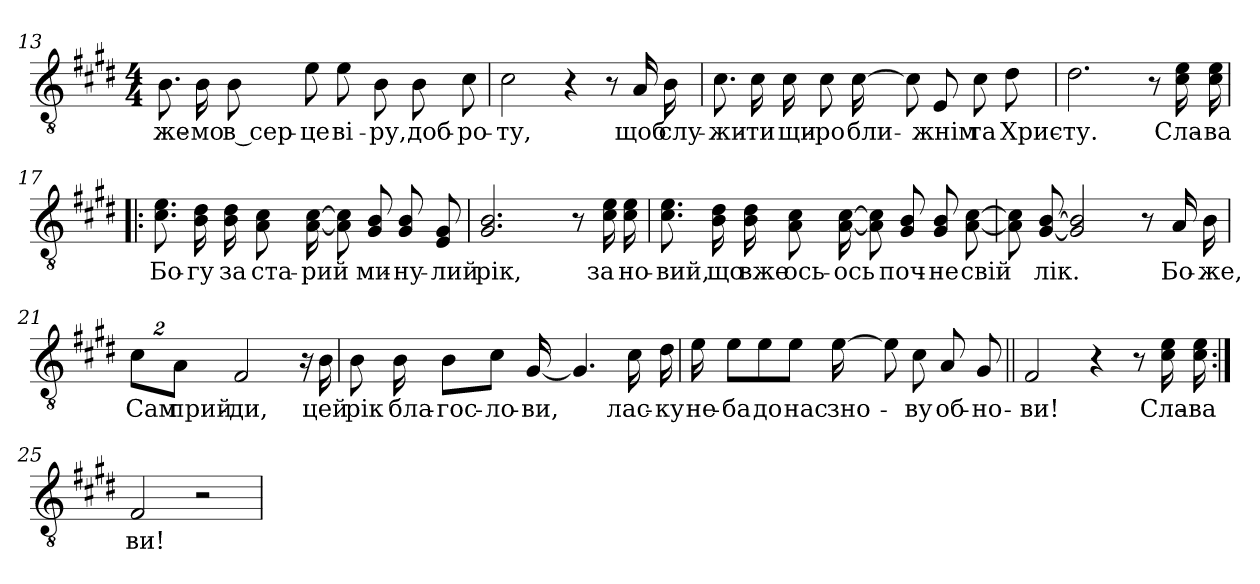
**kern	**text
*part1	*part1
*staff1	*staff1
*clefGv2	*
*k[f#c#g#d#]	*
*E:	*
*M4/4	*
=13	=13
!	!LO:LY:b:color=#000000
8.Bi\	-же-
!	!LO:LY:b:color=#000000
16Bi\	-мо
!	!LO:LY:b:color=#000000
8Bi\	в сер-
!	!LO:LY:b:color=#000000
8ei\	-це
!	!LO:LY:b:color=#000000
8ei\	ві-
!	!LO:LY:b:color=#000000
8Bi\	-ру,
!	!LO:LY:b:color=#000000
8Bi\	доб-
!	!LO:LY:b:color=#000000
8c#i\	-ро-
=14	=14
!	!LO:LY:b:color=#000000
2c#i\	-ту,
4r	.
8r	.
!	!LO:LY:b:color=#000000
16Ai/	щоб
!	!LO:LY:b:color=#000000
16Bi\	слу-
!!LO:LB:g=z
=15	=15
!	!LO:LY:b:color=#000000
8.c#i\	-жи-
!	!LO:LY:b:color=#000000
16c#i\	-ти
!	!LO:LY:b:color=#000000
16c#i\	щи-
!	!LO:LY:b:color=#000000
8c#i\	-ро
!	!LO:LY:b:color=#000000
[>16c#i\	бли-
8c#i\]	.
!	!LO:LY:b:color=#000000
8Ei/	-жнім
!	!LO:LY:b:color=#000000
8c#i\	та
!	!LO:LY:b:color=#000000
8d#i\	Хрис-
=16	=16
!	!LO:LY:b:color=#000000
2.d#i\	-ту.
8r	.
!	!LO:LY:b:color=#000000
16c#i\ 16ei	Сла-
!	!LO:LY:b:color=#000000
16c#i\ 16ei	-ва
=17!|:	=17!|:
!	!LO:LY:b:color=#000000
8.c#i\ 8.ei	Бо-
!	!LO:LY:b:color=#000000
16Bi\ 16d#i	-гу
!	!LO:LY:b:color=#000000
16Bi\ 16d#i	за
!	!LO:LY:b:color=#000000
8Ai\ 8c#i	ста-
!	!LO:LY:b:color=#000000
[<16Ai\ [>16c#i	-рий
8Ai\] 8c#i]	.
!	!LO:LY:b:color=#000000
8G#i/ 8Bi	ми-
!	!LO:LY:b:color=#000000
8G#i/ 8Bi	-ну-
!	!LO:LY:b:color=#000000
8Ei/ 8G#i	-лий
!!LO:LB:g=z
=18	=18
!	!LO:LY:b:color=#000000
2.G#i/ 2.Bi	рік,
8r	.
!	!LO:LY:b:color=#000000
16c#i\ 16ei	за
!	!LO:LY:b:color=#000000
16c#i\ 16ei	но-
=19	=19
!	!LO:LY:b:color=#000000
8.c#i\ 8.ei	-вий,
!	!LO:LY:b:color=#000000
16Bi\ 16d#i	що
!	!LO:LY:b:color=#000000
16Bi\ 16d#i	вже
!	!LO:LY:b:color=#000000
8Ai\ 8c#i	ось-
!	!LO:LY:b:color=#000000
[<16Ai\ [>16c#i	-ось
8Ai\] 8c#i]	.
!	!LO:LY:b:color=#000000
8G#i/ 8Bi	поч-
!	!LO:LY:b:color=#000000
8G#i/ 8Bi	-не
!	!LO:LY:b:color=#000000
[<8Ai\ [>8c#i	свій
=20	=20
8Ai\] 8c#i]	.
!	!LO:LY:b:color=#000000
[<8G#i/ [>8Bi	лік.
2G#i/] 2Bi]	.
8r	.
!	!LO:LY:b:color=#000000
16Ai/	Бо-
!	!LO:LY:b:color=#000000
16Bi\	-же,
=21	=21
*Xbrackettup	*
!	!LO:LY:b:color=#000000
16%3c#i\L	Сам
!	!LO:LY:b:color=#000000
16%3Ai\J	прий-
!	!LO:LY:b:color=#000000
2F#i/	-ди,
16r	.
!	!LO:LY:b:color=#000000
16Bi\	цей
!!LO:LB:g=z
=22	=22
!	!LO:LY:b:color=#000000
8Bi\	рік
!	!LO:LY:b:color=#000000
16Bi\	бла-
!	!LO:LY:b:color=#000000
8Bi\L	-гос-
!	!LO:LY:b:color=#000000
8c#i\J	-ло-
!	!LO:LY:b:color=#000000
[<16G#i/	-ви,
4.G#i/]	.
!	!LO:LY:b:color=#000000
16c#i\	лас-
!	!LO:LY:b:color=#000000
16d#i\	-ку
=23	=23
!	!LO:LY:b:color=#000000
16ei\	не-
!	!LO:LY:b:color=#000000
8ei\L	-ба
!	!LO:LY:b:color=#000000
8ei\	до
!	!LO:LY:b:color=#000000
8ei\J	нас
!	!LO:LY:b:color=#000000
[>16ei\	зно-
8ei\]	.
!	!LO:LY:b:color=#000000
8c#i\	-ву
!	!LO:LY:b:color=#000000
8Ai/	об-
!	!LO:LY:b:color=#000000
8G#i/	-но-
=24||	=24||
!	!LO:LY:b:color=#000000
2F#i/	-ви!
4r	.
8r	.
!	!LO:LY:b:color=#000000
16c#i\ 16ei	Сла-
!	!LO:LY:b:color=#000000
16c#i\ 16ei	-ва
=25:|!	=25:|!
!	!LO:LY:b:color=#000000
2F#i/	ви!
2r	.
=	=
*-	*-
